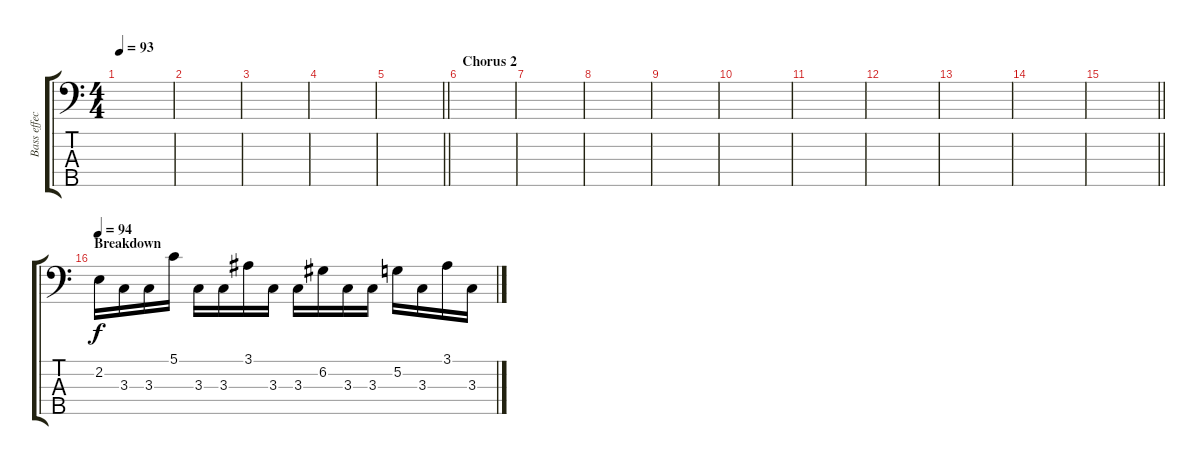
\track ("Bass effect" "Bass effec") {instrument distortionguitar}
\staff {score tabs}
\tuning (G2 D2 A1 E1 B0) {hide}
\ts (4 4)
\tempo 93
\clef f4
\ks c
|
|
|
|
\barLineRight lightlight
|
\section ("" "Chorus 2")
|
|
|
|
|
|
|
|
|
\barLineRight lightlight
|
\section ("" "Breakdown")
\tempo 94
2.2.16 3.3.16 3.3.16 5.1.16 3.3.16 3.3.16 3.1.16 3.3.16 3.3.16 6.2.16 3.3.16 3.3.16 5.2.16 3.3.16 3.1.16 3.3.16
